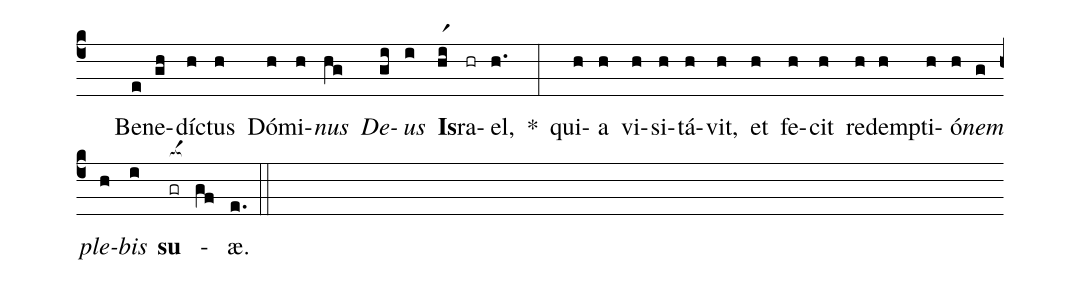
%%
(c4)
( )Be(e)ne(gh)díc(h)tus(h) Dó(h)mi(h)<i>nus</i>(hg) <i>De</i>(gi)<i>us</i>(i) <b>Is</b>(hir1)ra(hr)el,(h.) *(:)
qui(h)a(h) vi(h)si(h)tá(h)vit,(h) et(h) fe(h)cit(h) red(h)emp(h)ti(h)ó(h)<i>nem</i>(g) <i>ple</i>(h)<i>bis</i>(i) <b>su</b>(gr[ocba:1{]) -(g[ocba:1}]f) æ.(e.) (::)
